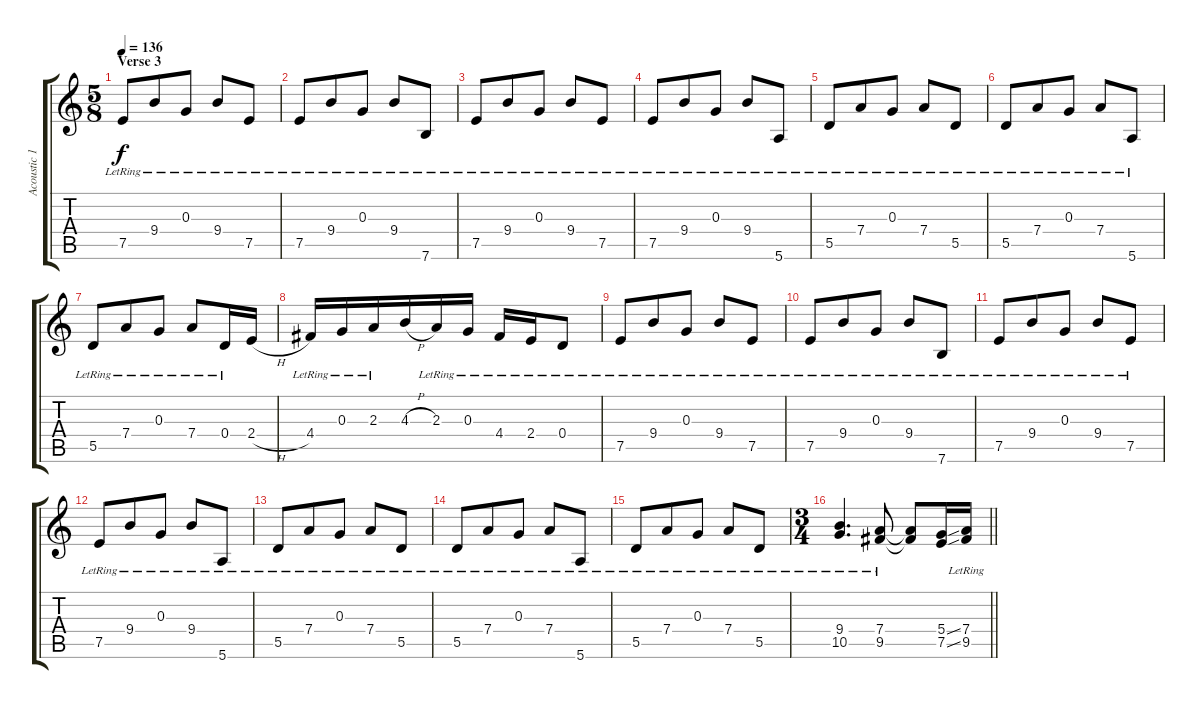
\track ("Acoustic 1" "Acoustic 1") {instrument acousticguitarsteel}
\staff {score tabs}
\tuning (E4 B3 G3 D3 A2 E2) {hide}
\ts (5 8)
\section ("" "Verse 3")
\tempo 136
\clef g2
\ks c
7.5{lr}.8{dy f} 9.4{lr}.8 0.3{lr}.8 9.4{lr}.8 7.5{lr}.8 |
7.5{lr}.8 9.4{lr}.8 0.3{lr}.8 9.4{lr}.8 7.6{lr}.8 |
7.5{lr}.8 9.4{lr}.8 0.3{lr}.8 9.4{lr}.8 7.5{lr}.8 |
7.5{lr}.8 9.4{lr}.8 0.3{lr}.8 9.4{lr}.8 5.6{lr}.8 |
5.5{lr}.8 7.4{lr}.8 0.3{lr}.8 7.4{lr}.8 5.5{lr}.8 |
5.5{lr}.8 7.4{lr}.8 0.3{lr}.8 7.4{lr}.8 5.6{lr}.8 |
5.5{lr}.8 7.4{lr}.8 0.3{lr}.8 7.4{lr}.8 0.4{lr}.16 2.4{h}.16 |
4.4{lr}.16 0.3{lr}.16 2.3{lr}.16 4.3{h}.16 2.3{lr}.16 0.3{lr}.16 4.4{lr}.16 2.4{lr}.16 0.4{lr}.8 |
7.5{lr}.8 9.4{lr}.8 0.3{lr}.8 9.4{lr}.8 7.5{lr}.8 |
7.5{lr}.8 9.4{lr}.8 0.3{lr}.8 9.4{lr}.8 7.6{lr}.8 |
7.5{lr}.8 9.4{lr}.8 0.3{lr}.8 9.4{lr}.8 7.5{lr}.8 |
7.5{lr}.8 9.4{lr}.8 0.3{lr}.8 9.4{lr}.8 5.6{lr}.8 |
5.5{lr}.8 7.4{lr}.8 0.3{lr}.8 7.4{lr}.8 5.5{lr}.8 |
5.5{lr}.8 7.4{lr}.8 0.3{lr}.8 7.4{lr}.8 5.6{lr}.8 |
5.5{lr}.8 7.4{lr}.8 0.3{lr}.8 7.4{lr}.8 5.5{lr}.8 |
\ts (3 4)
\barLineRight lightlight
(9.4{lr} 10.5{lr}).4{d} (7.4{lr} 9.5{lr}).8 (7.4{t} 9.5{t}).8 (5.4{ss} 7.5{ss}).16 (7.4{lr} 9.5{lr}).16
